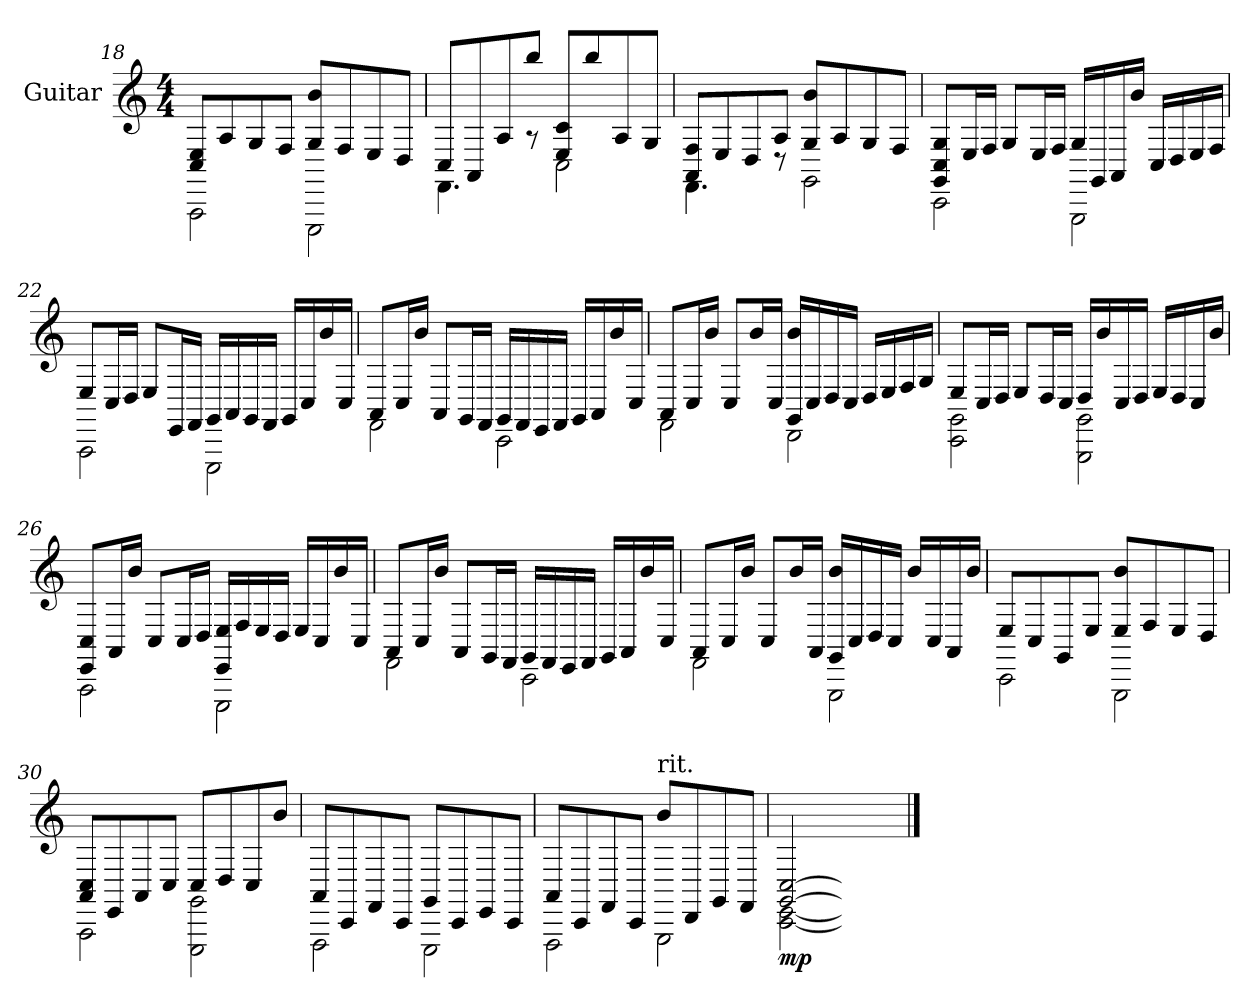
**kern	**dynam
*part1	*part1
*staff1	*staff1
*I"Guitar	*
*I'Guitar	*
*	*
*ITrd6c10	*
*k[f#c#]	*
*M4/4	*
=18	=18
*^	*
8DDi/ 8FF#j/L	2BBBBj\	.
8BBZ/	.	.
8AAV/	.	.
8GGV/J	.	.
8AAZ/ 8c#j/L	2FFFF#j\	.
8GGV/	.	.
8FF#j/	.	.
8EEV/J	.	.
!!LO:LB:g=z	!!
=19	=19	=19
8DDZ/L	4.GGGN\	.
8BBBi/	.	.
8BBZ/	.	.
8cc#Z/J	8r	.
8FF#V/ 8DZ/L	2DDV\	.
8cc#Z/	.	.
8BBV/	.	.
8AAZ/J	.	.
!!LO:LB:g=z	!!
=20	=20	=20
8BBBN/ 8GGV/L	4.GGGi\	.
8FF#j/	.	.
8EEZ/	.	.
8BBZ/J	8r	.
8AAV/ 8c#N/L	2AAAi\	.
8BBZ/	.	.
8AAV/	.	.
8GGZ/J	.	.
=21	=21	=21
8AAAj/ 8DDV/ 8AAZ/L	2DDDi\	.
16FF#j/L	.	.
16GGl/JJ	.	.
8AAZ/L	.	.
16FF#j/L	.	.
16GGl/JJ	.	.
16AAZ/LL	2AAAAi\	.
16AAAj/	.	.
16BBBN/	.	.
16c#j/JJ	.	.
16DDV/LL	.	.
16EEZ/	.	.
16FF#j/	.	.
16GGl/JJ	.	.
=22	=22	=22
8FF#j/L	2BBBBj\	.
16DDV/L	.	.
16EEZ/JJ	.	.
8FF#j/L	.	.
16FFF#N/L	.	.
16GGGi/JJ	.	.
16AAAj/LL	2FFFF#j\	.
16BBBN/	.	.
16AAAj/	.	.
16GGGi/JJ	.	.
16AAAj/LL	.	.
16DDV/	.	.
16c#j/	.	.
16DDV/JJ	.	.
!!LO:PB:g=z	!!
=23	=23	=23
8BBBN/L	2GGGi\	.
16DDV/L	.	.
16c#j/JJ	.	.
8BBBN/L	.	.
16AAAj/L	.	.
16GGGi/JJ	.	.
16AAAj/LL	2DDDN\	.
16GGGi/	.	.
16FFF#V/	.	.
16GGGi/JJ	.	.
16AAAj/LL	.	.
16BBBV/	.	.
16c#j/	.	.
16DDV/JJ	.	.
=24	=24	=24
8BBBN/L	2GGGi\	.
16DDV/L	.	.
16c#j/JJ	.	.
8DDV/L	.	.
16c#j/L	.	.
16DDV/JJ	.	.
16AAAj/ 16c#j/LL	2EEEj\	.
16DDV/	.	.
16EEZ/	.	.
16DDV/JJ	.	.
16EEZ/LL	.	.
16FF#j/	.	.
16GGV/	.	.
16AAZ/JJ	.	.
=25	=25	=25
8FF#j/L	2DDDi\ 2AAAj\	.
16DDV/L	.	.
16EEZ/JJ	.	.
8FF#j/L	.	.
16EEZ/L	.	.
16DDV/JJ	.	.
16EEZ/LL	2AAAAi\ 2AAAj\	.
16c#j/	.	.
16DDV/	.	.
16EEZ/JJ	.	.
16FF#j/LL	.	.
16EEZ/	.	.
16DDV/	.	.
16c#j/JJ	.	.
!!LO:LB:g=z	!!
=26	=26	=26
8FFF#N/ 8DDV/L	2BBBBj\	.
16BBBi/L	.	.
16c#j/JJ	.	.
8DDV/L	.	.
16DDV/L	.	.
16EEZ/JJ	.	.
16FFF#N/ 16FF#j/LL	2FFFF#j\	.
16GGV/	.	.
16FF#j/	.	.
16EEZ/JJ	.	.
16FF#j/LL	.	.
16DDV/	.	.
16c#j/	.	.
16DDV/JJ	.	.
=27	=27	=27
8BBBN/L	2GGGi\	.
16DDV/L	.	.
16c#j/JJ	.	.
8BBBN/L	.	.
16AAAj/L	.	.
16GGGi/JJ	.	.
16AAAj/LL	2DDDN\	.
16GGGi/	.	.
16FFF#V/	.	.
16GGGi/JJ	.	.
16AAAj/LL	.	.
16BBBV/	.	.
16c#j/	.	.
16DDV/JJ	.	.
=28	=28	=28
8BBBN/L	2GGGi\	.
16DDV/L	.	.
16c#j/JJ	.	.
8DDV/L	.	.
16c#j/L	.	.
16BBBN/JJ	.	.
16AAAj/ 16c#j/LL	2AAAAi\	.
16DDV/	.	.
16EEZ/	.	.
16DDV/JJ	.	.
16c#j/LL	.	.
16DDV/	.	.
16BBBN/	.	.
16c#j/JJ	.	.
!!LO:LB:g=z	!!
=29	=29	=29
8FF#j/L	2DDDi\	.
8DDV/	.	.
8AAAj/	.	.
8FF#j/J	.	.
8FF#j/ 8c#j/L	2AAAAi\	.
8GGV/	.	.
8FF#j/	.	.
8EEZ/J	.	.
=30	=30	=30
8BBBi/ 8DDV/L	2BBBBj\	.
8FFF#N/	.	.
8BBBi/	.	.
8DDV/J	.	.
8DDV/L	2FFFF#j\ 2AAAj\	.
8EEZ/	.	.
8DDV/	.	.
8c#j/J	.	.
=31	=31	=31
8BBBN/L	2GGGGV\	.
8DDDi/	.	.
8GGGZ/	.	.
8DDDi/J	.	.
8AAAj/L	2FFFF#j\	.
8DDDi/	.	.
8FFF#N/	.	.
8DDDi/J	.	.
=32	=32	=32
8BBBN/L	2GGGGV\	.
8DDDi/	.	.
8GGGZ/	.	.
8DDDi/J	.	.
*MM54	*	*
!LO:TX:a:t=rit.	!	!
8c#j/L	2AAAAi\	.
8EEEj/	.	.
8AAAj/	.	.
8GGGZ/J	.	.
=33	=33	=33
!	!	!LO:DY:b
[2AAAj/ [2DDV/	[2DDDi\ [2FFF#N\	mp
2AAAj/yy] 2DDV/yy]	2DDDi\yy] 2FFF#N\yy]	.
*v	*v	*
==	==
*-	*-
